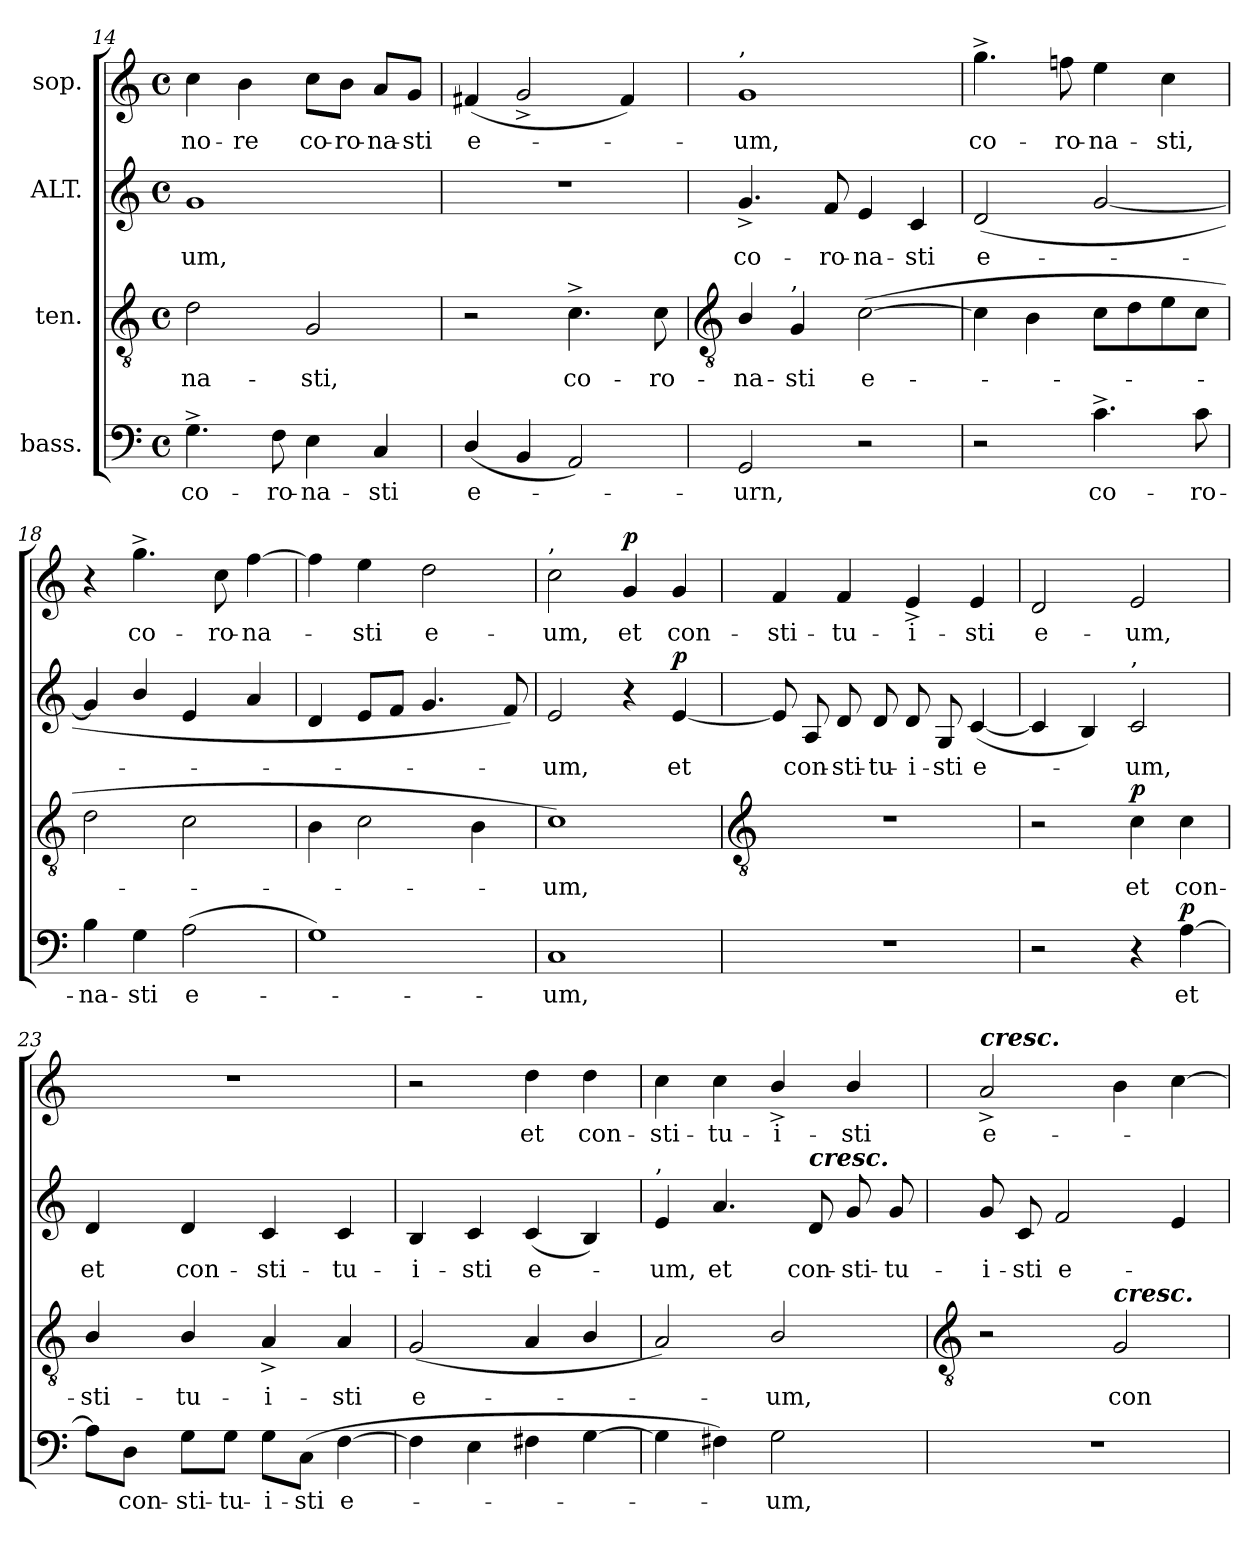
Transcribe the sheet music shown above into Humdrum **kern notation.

**kern	**text	**dynam	**kern	**text	**dynam	**kern	**text	**dynam	**kern	**text	**dynam
*part4	*part4	*part4	*part3	*part3	*part3	*part2	*part2	*part2	*part1	*part1	*part1
*staff4	*staff4	*staff4	*staff3	*staff3	*staff3	*staff2	*staff2	*staff2	*staff1	*staff1	*staff1
*I"bass.	*	*	*I"ten.	*	*	*I"ALT.	*	*	*I"sop.	*	*
*clefF4	*	*	*clefGv2	*	*	*clefG2	*	*	*clefG2	*	*
*k[]	*	*	*k[]	*	*	*k[]	*	*	*k[]	*	*
*C:	*	*	*C:	*	*	*C:	*	*	*C:	*	*
*M4/4	*	*	*M4/4	*	*	*M4/4	*	*	*M4/4	*	*
*met(c)	*	*	*met(c)	*	*	*met(c)	*	*	*met(c)	*	*
=14	=14	=14	=14	=14	=14	=14	=14	=14	=14	=14	=14
!	!LO:LY:b	!	!	!LO:LY:b	!	!	!LO:LY:b	!	!	!LO:LY:b	!
4.G^	co-	.	2d	-na-	.	1g	um,	.	4cc	-no-	.
!	!	!	!	!	!	!	!	!	!	!LO:LY:b	!
.	.	.	.	.	.	.	.	.	4b	-re	.
!	!LO:LY:b	!	!	!	!	!	!	!	!	!	!
8F	-ro-	.	.	.	.	.	.	.	.	.	.
!	!LO:LY:b	!	!	!LO:LY:b	!	!	!	!	!	!LO:LY:b	!
4E	-na-	.	2G	-sti,	.	.	.	.	8cc\L	co-	.
!	!	!	!	!	!	!	!	!	!	!LO:LY:b	!
.	.	.	.	.	.	.	.	.	8b\J	-ro-	.
!	!LO:LY:b	!	!	!	!	!	!	!	!	!LO:LY:b	!
4C	-sti	.	.	.	.	.	.	.	8a/L	-na-	.
!	!	!	!	!	!	!	!	!	!	!LO:LY:b	!
.	.	.	.	.	.	.	.	.	8g/J	-sti	.
=15	=15	=15	=15	=15	=15	=15	=15	=15	=15	=15	=15
!	!LO:LY:b	!	!	!	!	!	!	!	!	!LO:LY:b	!
(<4D/	e-	.	2r	.	.	1r	.	.	(<4f#X	e-	.
4BB	.	.	.	.	.	.	.	.	2g^	.	.
!	!	!	!	!LO:LY:b	!	!	!	!	!	!	!
2AA)	.	.	4.c^	co-	.	.	.	.	.	.	.
.	.	.	.	.	.	.	.	.	4f#)	.	.
!	!	!	!	!LO:LY:b	!	!	!	!	!	!	!
.	.	.	8c	-ro-	.	.	.	.	.	.	.
!!LO:LB:g=z
=16	=16	=16	=16	=16	=16	=16	=16	=16	=16	=16	=16
*	*	*	*clefGv2	*	*	*	*	*	*	*	*
!	!	!	!	!	!	!	!	!	!LO:TX:a:t=,	!	!
!	!LO:LY:b	!	!	!LO:LY:b	!	!	!LO:LY:b	!	!	!LO:LY:b	!
2GG	urn,	.	4B/	-na-	.	4.g^	co-	.	1g	um,	.
!	!	!	!LO:TX:a:t=,	!	!	!	!	!	!	!	!
!	!	!	!	!LO:LY:b	!	!	!	!	!	!	!
.	.	.	4G	-sti	.	.	.	.	.	.	.
!	!	!	!	!	!	!	!LO:LY:b	!	!	!	!
.	.	.	.	.	.	8f	-ro-	.	.	.	.
!	!	!	!	!LO:LY:b	!	!	!LO:LY:b	!	!	!	!
2r	.	.	(>[2c	e-	.	4e	-na-	.	.	.	.
!	!	!	!	!	!	!	!LO:LY:b	!	!	!	!
.	.	.	.	.	.	4c	-sti	.	.	.	.
=17	=17	=17	=17	=17	=17	=17	=17	=17	=17	=17	=17
!	!	!	!	!	!	!	!LO:LY:b	!	!	!LO:LY:b	!
2r	.	.	4c]	.	.	(<2d	e-	.	4.gg^	co-	.
.	.	.	4B	.	.	.	.	.	.	.	.
!	!	!	!	!	!	!	!	!	!	!LO:LY:b	!
.	.	.	.	.	.	.	.	.	8ffn	-ro-	.
!	!LO:LY:b	!	!	!	!	!	!	!	!	!LO:LY:b	!
4.c^	co-	.	8cL	.	.	[2g	.	.	4ee	-na-	.
.	.	.	8d	.	.	.	.	.	.	.	.
!	!	!	!	!	!	!	!	!	!	!LO:LY:b	!
.	.	.	8e	.	.	.	.	.	4cc	-sti,	.
!	!LO:LY:b	!	!	!	!	!	!	!	!	!	!
8c	-ro-	.	8cJ	.	.	.	.	.	.	.	.
=18	=18	=18	=18	=18	=18	=18	=18	=18	=18	=18	=18
!	!LO:LY:b	!	!	!	!	!	!	!	!	!	!
4B	-na-	.	2d	.	.	4g]	.	.	4r	.	.
!	!LO:LY:b	!	!	!	!	!	!	!	!	!LO:LY:b	!
4G	-sti	.	.	.	.	4b/	.	.	4.gg^	co-	.
!	!LO:LY:b	!	!	!	!	!	!	!	!	!	!
(>2A	e-	.	2c	.	.	4e	.	.	.	.	.
!	!	!	!	!	!	!	!	!	!	!LO:LY:b	!
.	.	.	.	.	.	.	.	.	8cc	-ro-	.
!	!	!	!	!	!	!	!	!	!	!LO:LY:b	!
.	.	.	.	.	.	4a	.	.	[4ff	-na-	.
=19	=19	=19	=19	=19	=19	=19	=19	=19	=19	=19	=19
1G)	.	.	4B	.	.	4d	.	.	4ff]	.	.
!	!	!	!	!	!	!	!	!	!	!LO:LY:b	!
.	.	.	2c	.	.	8eL	.	.	4ee	sti	.
.	.	.	.	.	.	8fJ	.	.	.	.	.
!	!	!	!	!	!	!	!	!	!	!LO:LY:b	!
.	.	.	.	.	.	4.g	.	.	2dd	e-	.
.	.	.	4B	.	.	.	.	.	.	.	.
.	.	.	.	.	.	8f)	.	.	.	.	.
=20	=20	=20	=20	=20	=20	=20	=20	=20	=20	=20	=20
!	!	!	!	!	!	!	!	!	!LO:TX:a:t=,	!	!
!	!LO:LY:b	!	!	!LO:LY:b	!	!	!LO:LY:b	!	!	!LO:LY:b	!
1C	um,	.	1c)	um,	.	2e	um,	.	2cc	-um,	.
!	!	!	!	!	!	!	!	!	!	!LO:LY:b	!LO:DY:b
.	.	.	.	.	.	4r	.	.	4g	et	p
!	!	!	!	!	!	!	!LO:LY:b	!LO:DY:b	!	!LO:LY:b	!
.	.	.	.	.	.	[4e	et	p	4g	con-	.
!!LO:LB:g=z
=21	=21	=21	=21	=21	=21	=21	=21	=21	=21	=21	=21
*	*	*	*clefGv2	*	*	*	*	*	*	*	*
!	!	!	!	!	!	!	!	!	!	!LO:LY:b	!
1r	.	.	1r	.	.	8e]	.	.	4f	-sti-	.
!	!	!	!	!	!	!	!LO:LY:b	!	!	!	!
.	.	.	.	.	.	8A	con-	.	.	.	.
!	!	!	!	!	!	!	!LO:LY:b	!	!	!LO:LY:b	!
.	.	.	.	.	.	8d	-sti-	.	4f	-tu-	.
!	!	!	!	!	!	!	!LO:LY:b	!	!	!	!
.	.	.	.	.	.	8d	-tu-	.	.	.	.
!	!	!	!	!	!	!	!LO:LY:b	!	!	!LO:LY:b	!
.	.	.	.	.	.	8d	-i-	.	4e^	-i-	.
!	!	!	!	!	!	!	!LO:LY:b	!	!	!	!
.	.	.	.	.	.	8G	-sti	.	.	.	.
!	!	!	!	!	!	!	!LO:LY:b	!	!	!LO:LY:b	!
.	.	.	.	.	.	(<[4c	e-	.	4e	-sti	.
=22	=22	=22	=22	=22	=22	=22	=22	=22	=22	=22	=22
!	!	!	!	!	!	!	!	!	!	!LO:LY:b	!
2r	.	.	2r	.	.	4c]	.	.	2d	e-	.
.	.	.	.	.	.	4B)	.	.	.	.	.
!	!	!	!	!	!	!LO:TX:a:t=,	!	!	!	!	!
!	!	!	!	!LO:LY:b	!LO:DY:b	!	!LO:LY:b	!	!	!LO:LY:b	!
4r	.	.	4c	et	p	2c	um,	.	2e	-um,	.
!	!LO:LY:b	!LO:DY:b	!	!LO:LY:b	!	!	!	!	!	!	!
[4A	et	p	4c	con-	.	.	.	.	.	.	.
=23	=23	=23	=23	=23	=23	=23	=23	=23	=23	=23	=23
!	!	!	!	!LO:LY:b	!	!	!LO:LY:b	!	!	!	!
8A\L]	.	.	4B/	-sti-	.	4d	et	.	1r	.	.
!	!LO:LY:b	!	!	!	!	!	!	!	!	!	!
8D\J	con-	.	.	.	.	.	.	.	.	.	.
!	!LO:LY:b	!	!	!LO:LY:b	!	!	!LO:LY:b	!	!	!	!
8G\L	-sti-	.	4B/	-tu-	.	4d	con-	.	.	.	.
!	!LO:LY:b	!	!	!	!	!	!	!	!	!	!
8G\J	-tu-	.	.	.	.	.	.	.	.	.	.
!	!LO:LY:b	!	!	!LO:LY:b	!	!	!LO:LY:b	!	!	!	!
8G\L	-i-	.	4A^	-i-	.	4c	-sti-	.	.	.	.
!	!LO:LY:b	!	!	!	!	!	!	!	!	!	!
(>8C\J	-sti	.	.	.	.	.	.	.	.	.	.
!	!LO:LY:b	!	!	!LO:LY:b	!	!	!LO:LY:b	!	!	!	!
[4F	e-	.	4A	-sti	.	4c	-tu-	.	.	.	.
=24	=24	=24	=24	=24	=24	=24	=24	=24	=24	=24	=24
!	!	!	!	!LO:LY:b	!	!	!LO:LY:b	!	!	!	!
4F]	.	.	(<2G	e-	.	4B	-i-	.	2r	.	.
!	!	!	!	!	!	!	!LO:LY:b	!	!	!	!
4E	.	.	.	.	.	4c	-sti	.	.	.	.
!	!	!	!	!	!	!	!LO:LY:b	!	!	!LO:LY:b	!
4F#X	.	.	4A	.	.	(<4c	e-	.	4dd	et	.
!	!	!	!	!	!	!	!	!	!	!LO:LY:b	!
[4G	.	.	4B/	.	.	4B)	.	.	4dd	con-	.
=25	=25	=25	=25	=25	=25	=25	=25	=25	=25	=25	=25
!	!	!	!	!	!	!LO:TX:a:t=,	!	!	!	!	!
!	!	!	!	!	!	!	!LO:LY:b	!	!	!LO:LY:b	!
4G]	.	.	2A)	.	.	4e	um,	.	4cc	-sti-	.
!	!	!	!	!	!	!	!LO:LY:b	!	!	!LO:LY:b	!
4F#X)	.	.	.	.	.	4.a	et	.	4cc	-tu-	.
!	!LO:LY:b	!	!	!LO:LY:b	!	!	!	!	!	!LO:LY:b	!
2G	um,	.	2B/	um,	.	.	.	.	4b^/	-i-	.
!	!	!	!	!	!	!LO:TX:a:Bi:t=cresc.	!	!	!	!	!
!	!	!	!	!	!	!	!LO:LY:b	!	!	!	!
.	.	.	.	.	.	8d	con-	.	.	.	.
!	!	!	!	!	!	!	!LO:LY:b	!	!	!LO:LY:b	!
.	.	.	.	.	.	8g	-sti-	.	4b/	-sti	.
!	!	!	!	!	!	!	!LO:LY:b	!	!	!	!
.	.	.	.	.	.	8g	-tu-	.	.	.	.
!!LO:LB:g=z
=26	=26	=26	=26	=26	=26	=26	=26	=26	=26	=26	=26
*	*	*	*clefGv2	*	*	*	*	*	*	*	*
!	!	!	!	!	!	!	!	!	!LO:TX:a:Bi:t=cresc.	!	!
!	!	!	!	!	!	!	!LO:LY:b	!	!	!LO:LY:b	!
1r	.	.	2r	.	.	8g	-i-	.	2a^	e-	.
!	!	!	!	!	!	!	!LO:LY:b	!	!	!	!
.	.	.	.	.	.	8c	-sti	.	.	.	.
!	!	!	!	!	!	!	!LO:LY:b	!	!	!	!
.	.	.	.	.	.	2f	e-	.	.	.	.
!	!	!	!LO:TX:a:Bi:t=cresc.	!	!	!	!	!	!	!	!
!	!	!	!	!LO:LY:b	!	!	!	!	!	!	!
.	.	.	2G	con-	.	.	.	.	4b	.	.
.	.	.	.	.	.	4e	.	.	[4cc	.	.
=	=	=	=	=	=	=	=	=	=	=	=
*-	*-	*-	*-	*-	*-	*-	*-	*-	*-	*-	*-
